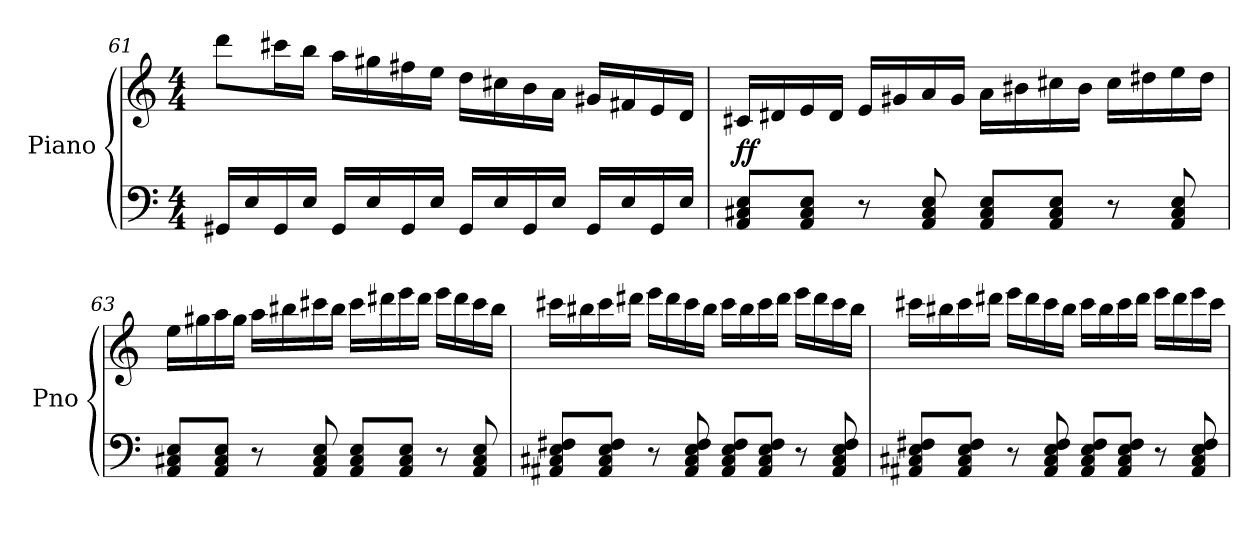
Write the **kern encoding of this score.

**kern	**kern	**dynam
*part1	*part1	*part1
*staff2	*staff1	*staff1/2
*I"Piano	*	*
*I'Pno	*	*
!!LO:LB:g=z
*clefF4	*clefG2	*
*k[]	*k[]	*
*M4/4	*M4/4	*
=61	=61	=61
16GG#X/LL	8ddd\L	.
16E/	.	.
16GG#/	16ccc#X\L	.
16E/JJ	16bb\JJ	.
16GG#/LL	16aa\LL	.
16E/	16gg#X\	.
16GG#/	16ff#X\	.
16E/JJ	16ee\JJ	.
16GG#/LL	16dd\LL	.
16E/	16cc#X\	.
16GG#/	16b\	.
16E/JJ	16a\JJ	.
16GG#/LL	16g#X/LL	.
16E/	16f#X/	.
16GG#/	16e/	.
16E/JJ	16d/JJ	.
=62	=62	=62
!	!	!LO:DY:b
8AA/ 8C#X/ 8E/L	16c#X/LL	ff
.	16d#X/	.
8AA/ 8C#/ 8E/J	16e/	.
.	16d#/JJ	.
8r	16e/LL	.
.	16g#X/	.
8AA/ 8C#/ 8E/	16a/	.
.	16g#/JJ	.
8AA/ 8C#/ 8E/L	16a\LL	.
.	16b#X\	.
8AA/ 8C#/ 8E/J	16cc#X\	.
.	16b#\JJ	.
8r	16cc#\LL	.
.	16dd#X\	.
8AA/ 8C#/ 8E/	16ee\	.
.	16dd#\JJ	.
!!LO:PB:g=z
=63	=63	=63
8AA/ 8C#X/ 8E/L	16ee\LL	.
.	16gg#X\	.
8AA/ 8C#/ 8E/J	16aa\	.
.	16gg#\JJ	.
8r	16aa\LL	.
.	16bb#X\	.
8AA/ 8C#/ 8E/	16ccc#X\	.
.	16bb#\JJ	.
8AA/ 8C#/ 8E/L	16ccc#\LL	.
.	16ddd#X\	.
8AA/ 8C#/ 8E/J	16eee\	.
.	16ddd#\JJ	.
8r	16eee\LL	.
.	16ddd#\	.
8AA/ 8C#/ 8E/	16ccc#\	.
.	16bb#\JJ	.
=64	=64	=64
8AA#X/ 8C#X/ 8E/ 8F#X/L	16ccc#X\LL	.
.	16bb#X\	.
8AA#/ 8C#/ 8E/ 8F#/J	16ccc#\	.
.	16ddd#X\JJ	.
8r	16eee\LL	.
.	16ddd#\	.
8AA#/ 8C#/ 8E/ 8F#/	16ccc#\	.
.	16bb#\JJ	.
8AA#/ 8C#/ 8E/ 8F#/L	16ccc#\LL	.
.	16bb#\	.
8AA#/ 8C#/ 8E/ 8F#/J	16ccc#\	.
.	16ddd#\JJ	.
8r	16eee\LL	.
.	16ddd#\	.
8AA#/ 8C#/ 8E/ 8F#/	16ccc#\	.
.	16bb#\JJ	.
!!LO:LB:g=z
=65	=65	=65
8AA#X/ 8C#X/ 8E/ 8F#X/L	16ccc#X\LL	.
.	16bb#X\	.
8AA#/ 8C#/ 8E/ 8F#/J	16ccc#\	.
.	16ddd#X\JJ	.
8r	16eee\LL	.
.	16ddd#\	.
8AA#/ 8C#/ 8E/ 8F#/	16ccc#\	.
.	16bb#\JJ	.
8AA#/ 8C#/ 8E/ 8F#/L	16ccc#\LL	.
.	16bb#\	.
8AA#/ 8C#/ 8E/ 8F#/J	16ccc#\	.
.	16ddd#\JJ	.
8r	16eee\LL	.
.	16ddd#\	.
8AA#/ 8C#/ 8E/ 8F#/	16eee\	.
.	16ccc#\JJ	.
=	=	=
*-	*-	*-
